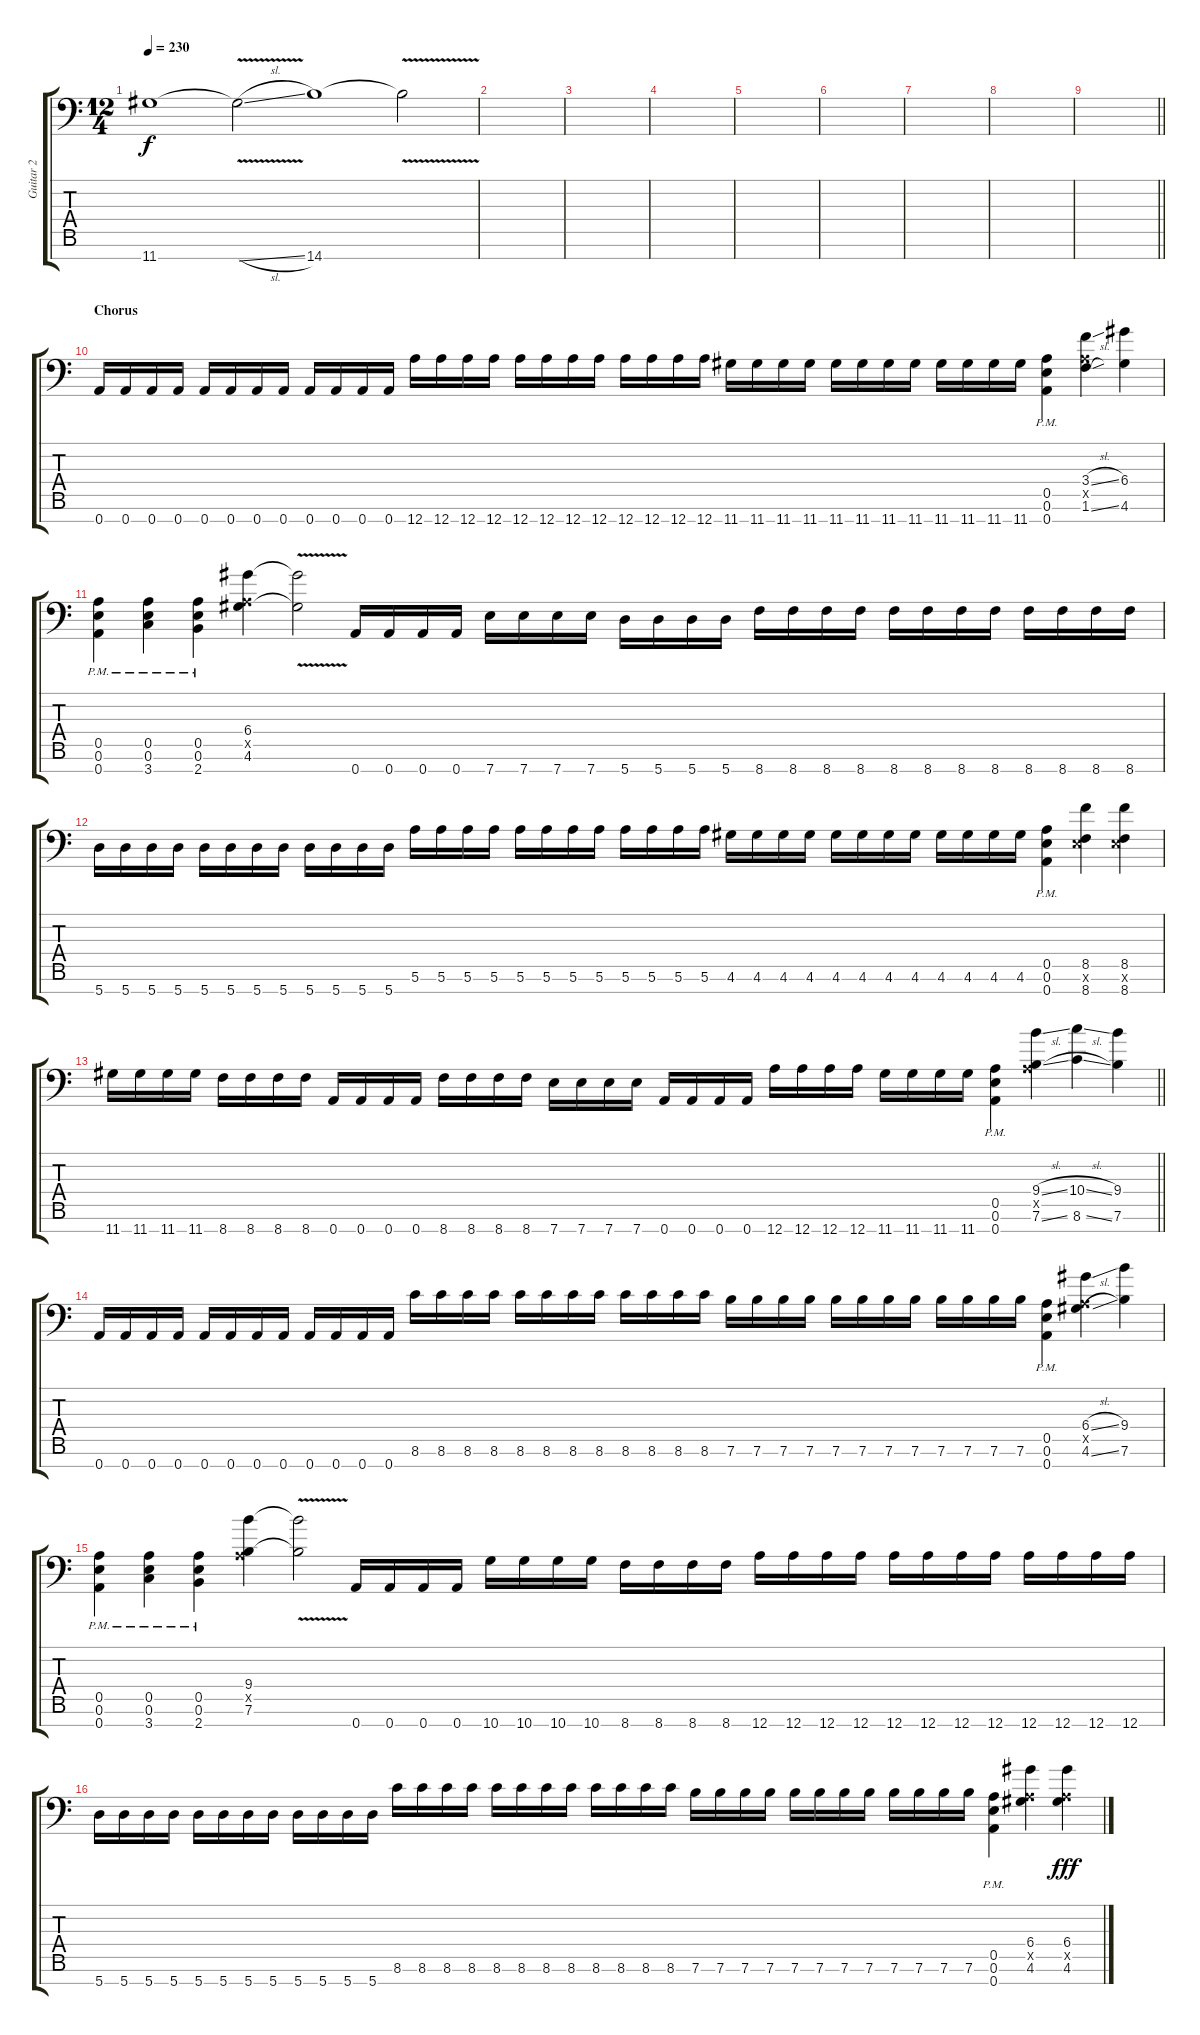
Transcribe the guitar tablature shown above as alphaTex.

\track ("Guitar 2" "Guitar 2") {instrument overdrivenguitar}
\staff {score tabs}
\tuning (E4 B3 G3 D3 A2 E2 A1) {hide}
\ts (12 4)
\tempo 230
\clef f4
\ks c
11.7.1{dy f} 11.7{v sl t}.2 14.7.1 14.7{v t}.2 |
|
|
|
|
|
|
|
\barLineRight lightlight
|
\section ("" "Chorus")
0.7.16 0.7.16 0.7.16 0.7.16 0.7.16 0.7.16 0.7.16 0.7.16 0.7.16 0.7.16 0.7.16 0.7.16 12.7.16 12.7.16 12.7.16 12.7.16 12.7.16 12.7.16 12.7.16 12.7.16 12.7.16 12.7.16 12.7.16 12.7.16 11.7.16 11.7.16 11.7.16 11.7.16 11.7.16 11.7.16 11.7.16 11.7.16 11.7.16 11.7.16 11.7.16 11.7.16 (0.5{pm} 0.6{pm} 0.7{pm}).4 (3.4{sl} 0.5{x} 1.6{sl}).4 (6.4 4.6).4 |
(0.5{pm} 0.6{pm} 0.7{pm}).4 (0.5{pm} 0.6{pm} 3.7{pm}).4 (0.5{pm} 0.6{pm} 2.7{pm}).4 (6.4 0.5{x} 4.6).4 (6.4{v t} 4.6{v t}).2 0.7.16 0.7.16 0.7.16 0.7.16 7.7.16 7.7.16 7.7.16 7.7.16 5.7.16 5.7.16 5.7.16 5.7.16 8.7.16 8.7.16 8.7.16 8.7.16 8.7.16 8.7.16 8.7.16 8.7.16 8.7.16 8.7.16 8.7.16 8.7.16 |
5.7.16 5.7.16 5.7.16 5.7.16 5.7.16 5.7.16 5.7.16 5.7.16 5.7.16 5.7.16 5.7.16 5.7.16 5.6.16 5.6.16 5.6.16 5.6.16 5.6.16 5.6.16 5.6.16 5.6.16 5.6.16 5.6.16 5.6.16 5.6.16 4.6.16 4.6.16 4.6.16 4.6.16 4.6.16 4.6.16 4.6.16 4.6.16 4.6.16 4.6.16 4.6.16 4.6.16 (0.5{pm} 0.6{pm} 0.7{pm}).4 (8.5 0.6{x} 8.7).4 (8.5 0.6{x} 8.7).4 |
\barLineRight lightlight
11.7.16 11.7.16 11.7.16 11.7.16 8.7.16 8.7.16 8.7.16 8.7.16 0.7.16 0.7.16 0.7.16 0.7.16 8.7.16 8.7.16 8.7.16 8.7.16 7.7.16 7.7.16 7.7.16 7.7.16 0.7.16 0.7.16 0.7.16 0.7.16 12.7.16 12.7.16 12.7.16 12.7.16 11.7.16 11.7.16 11.7.16 11.7.16 (0.5{pm} 0.6{pm} 0.7{pm}).4 (9.4{sl} 0.5{x} 7.6{sl}).4 (10.4{sl} 8.6{sl}).4 (9.4 7.6).4 |
0.7.16 0.7.16 0.7.16 0.7.16 0.7.16 0.7.16 0.7.16 0.7.16 0.7.16 0.7.16 0.7.16 0.7.16 8.6.16 8.6.16 8.6.16 8.6.16 8.6.16 8.6.16 8.6.16 8.6.16 8.6.16 8.6.16 8.6.16 8.6.16 7.6.16 7.6.16 7.6.16 7.6.16 7.6.16 7.6.16 7.6.16 7.6.16 7.6.16 7.6.16 7.6.16 7.6.16 (0.5{pm} 0.6{pm} 0.7{pm}).4 (6.4{sl} 0.5{x} 4.6{sl}).4 (9.4 7.6).4 |
(0.5{pm} 0.6{pm} 0.7{pm}).4 (0.5{pm} 0.6{pm} 3.7{pm}).4 (0.5{pm} 0.6{pm} 2.7{pm}).4 (9.4 0.5{x} 7.6).4 (9.4{v t} 7.6{v t}).2 0.7.16 0.7.16 0.7.16 0.7.16 10.7.16 10.7.16 10.7.16 10.7.16 8.7.16 8.7.16 8.7.16 8.7.16 12.7.16 12.7.16 12.7.16 12.7.16 12.7.16 12.7.16 12.7.16 12.7.16 12.7.16 12.7.16 12.7.16 12.7.16 |
5.7.16 5.7.16 5.7.16 5.7.16 5.7.16 5.7.16 5.7.16 5.7.16 5.7.16 5.7.16 5.7.16 5.7.16 8.6.16 8.6.16 8.6.16 8.6.16 8.6.16 8.6.16 8.6.16 8.6.16 8.6.16 8.6.16 8.6.16 8.6.16 7.6.16 7.6.16 7.6.16 7.6.16 7.6.16 7.6.16 7.6.16 7.6.16 7.6.16 7.6.16 7.6.16 7.6.16 (0.5{pm} 0.6{pm} 0.7{pm}).4 (6.4 0.5{x} 4.6).4 (6.4 0.5{x} 4.6).4{dy fff}
